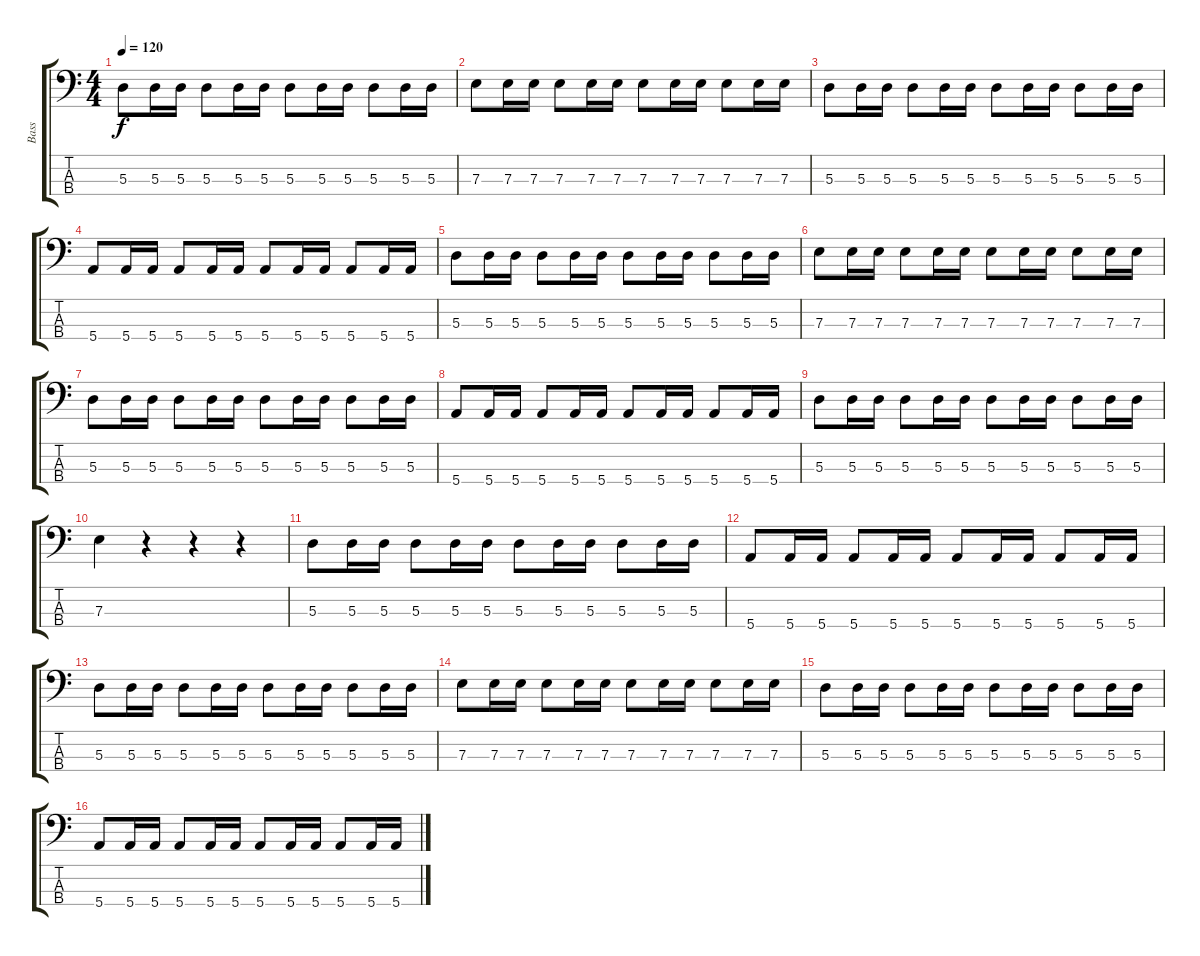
\track ("Bass" "Bass") {instrument synthbass2}
\staff {score tabs}
\tuning (G2 D2 A1 E1) {hide}
\ts (4 4)
\tempo 120
\clef f4
\ks c
5.3.8{dy f} 5.3.16 5.3.16 5.3.8 5.3.16 5.3.16 5.3.8 5.3.16 5.3.16 5.3.8 5.3.16 5.3.16 |
7.3.8 7.3.16 7.3.16 7.3.8 7.3.16 7.3.16 7.3.8 7.3.16 7.3.16 7.3.8 7.3.16 7.3.16 |
5.3.8 5.3.16 5.3.16 5.3.8 5.3.16 5.3.16 5.3.8 5.3.16 5.3.16 5.3.8 5.3.16 5.3.16 |
5.4.8 5.4.16 5.4.16 5.4.8 5.4.16 5.4.16 5.4.8 5.4.16 5.4.16 5.4.8 5.4.16 5.4.16 |
5.3.8 5.3.16 5.3.16 5.3.8 5.3.16 5.3.16 5.3.8 5.3.16 5.3.16 5.3.8 5.3.16 5.3.16 |
7.3.8 7.3.16 7.3.16 7.3.8 7.3.16 7.3.16 7.3.8 7.3.16 7.3.16 7.3.8 7.3.16 7.3.16 |
5.3.8 5.3.16 5.3.16 5.3.8 5.3.16 5.3.16 5.3.8 5.3.16 5.3.16 5.3.8 5.3.16 5.3.16 |
5.4.8 5.4.16 5.4.16 5.4.8 5.4.16 5.4.16 5.4.8 5.4.16 5.4.16 5.4.8 5.4.16 5.4.16 |
5.3.8 5.3.16 5.3.16 5.3.8 5.3.16 5.3.16 5.3.8 5.3.16 5.3.16 5.3.8 5.3.16 5.3.16 |
7.3.4 r.4 r.4 r.4 |
5.3.8 5.3.16 5.3.16 5.3.8 5.3.16 5.3.16 5.3.8 5.3.16 5.3.16 5.3.8 5.3.16 5.3.16 |
5.4.8 5.4.16 5.4.16 5.4.8 5.4.16 5.4.16 5.4.8 5.4.16 5.4.16 5.4.8 5.4.16 5.4.16 |
5.3.8 5.3.16 5.3.16 5.3.8 5.3.16 5.3.16 5.3.8 5.3.16 5.3.16 5.3.8 5.3.16 5.3.16 |
7.3.8 7.3.16 7.3.16 7.3.8 7.3.16 7.3.16 7.3.8 7.3.16 7.3.16 7.3.8 7.3.16 7.3.16 |
5.3.8 5.3.16 5.3.16 5.3.8 5.3.16 5.3.16 5.3.8 5.3.16 5.3.16 5.3.8 5.3.16 5.3.16 |
5.4.8 5.4.16 5.4.16 5.4.8 5.4.16 5.4.16 5.4.8 5.4.16 5.4.16 5.4.8 5.4.16 5.4.16
